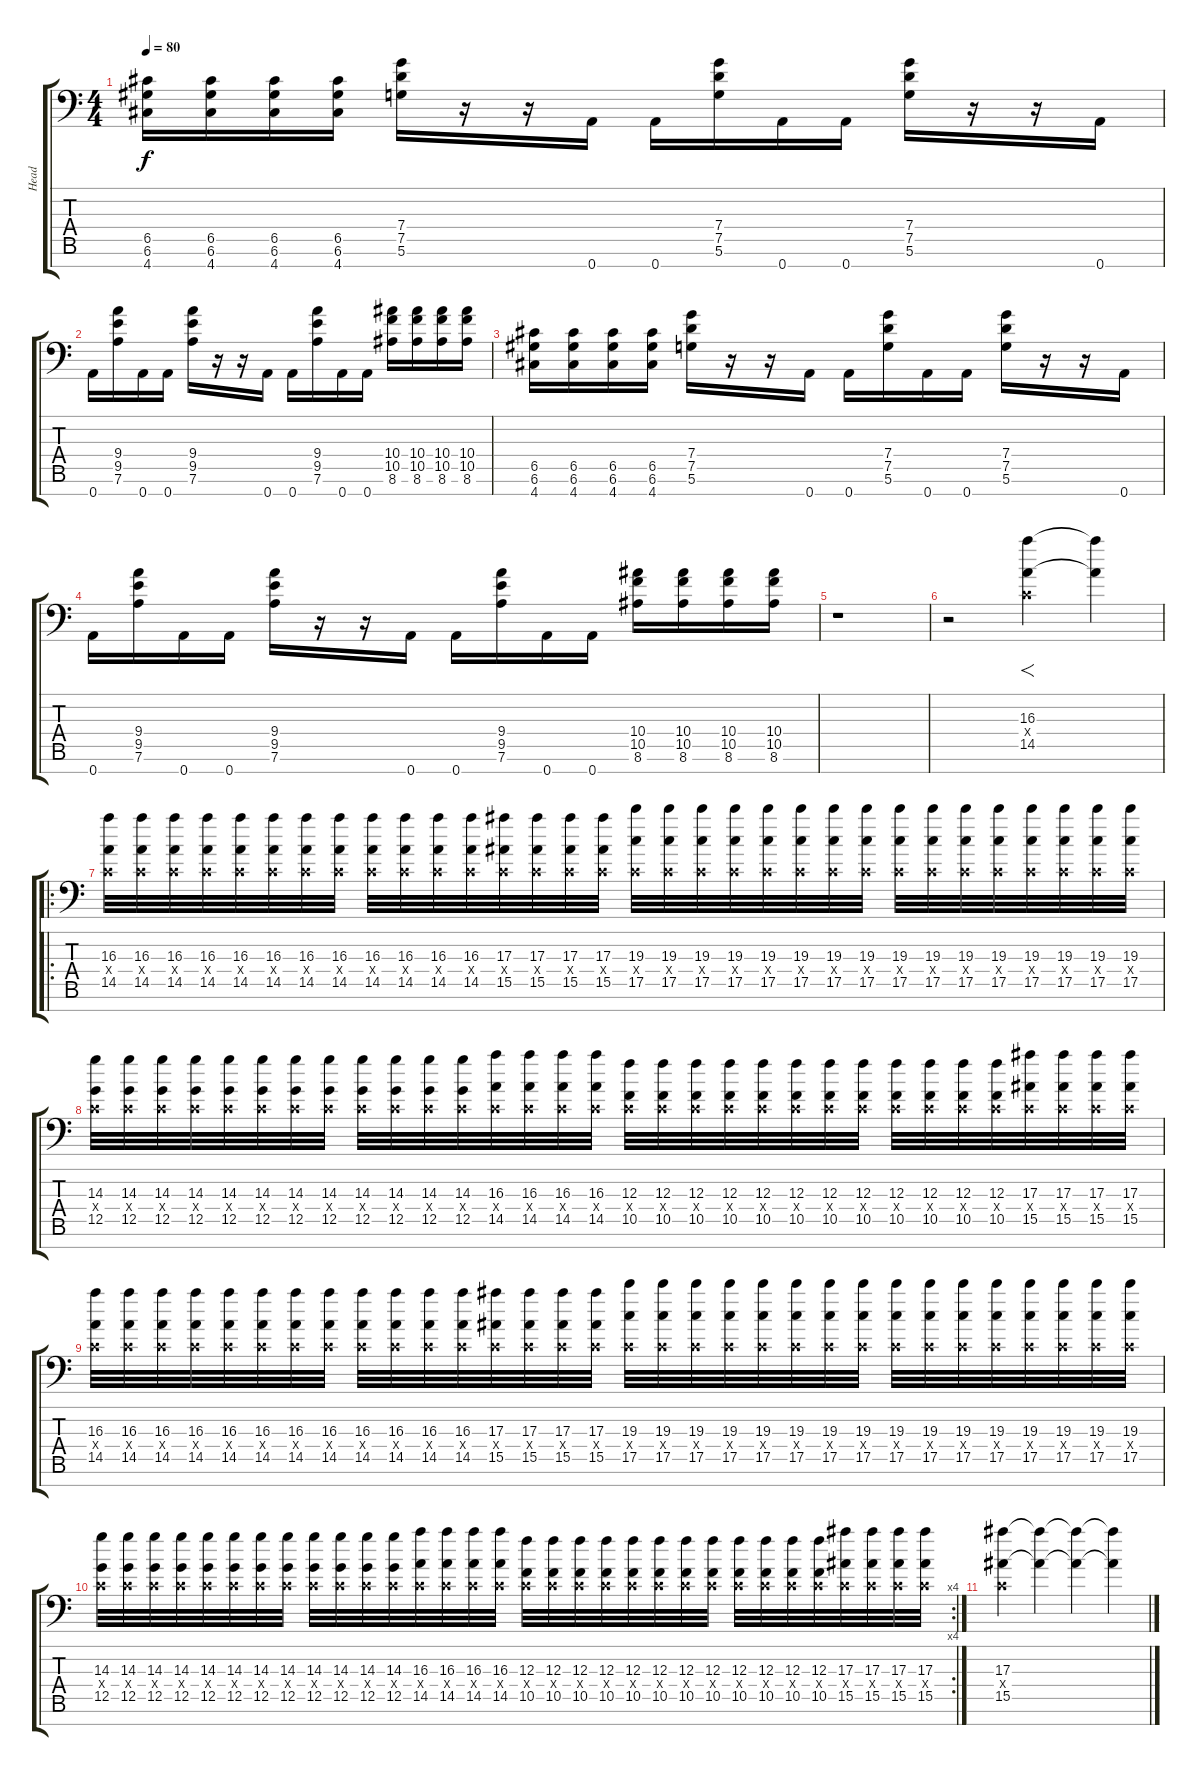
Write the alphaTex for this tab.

\track ("Head" "Head") {instrument overdrivenguitar}
\staff {score tabs}
\tuning (D4 A3 F3 C3 G2 D2 A1) {hide}
\ts (4 4)
\tempo 80
\clef f4
\ks c
(6.5 6.6 4.7).16{dy f volume 16} (6.5 6.6 4.7).16 (6.5 6.6 4.7).16 (6.5 6.6 4.7).16 (7.4 7.5 5.6).16 r.16 r.16 0.7.16 0.7.16 (7.4 7.5 5.6).16 0.7.16 0.7.16 (7.4 7.5 5.6).16 r.16 r.16 0.7.16 |
0.7.16 (9.4 9.5 7.6).16 0.7.16 0.7.16 (9.4 9.5 7.6).16 r.16 r.16 0.7.16 0.7.16 (9.4 9.5 7.6).16 0.7.16 0.7.16 (10.4 10.5 8.6).16 (10.4 10.5 8.6).16 (10.4 10.5 8.6).16 (10.4 10.5 8.6).16 |
(6.5 6.6 4.7).16{volume 16} (6.5 6.6 4.7).16 (6.5 6.6 4.7).16 (6.5 6.6 4.7).16 (7.4 7.5 5.6).16 r.16 r.16 0.7.16 0.7.16 (7.4 7.5 5.6).16 0.7.16 0.7.16 (7.4 7.5 5.6).16 r.16 r.16 0.7.16 |
0.7.16 (9.4 9.5 7.6).16 0.7.16 0.7.16 (9.4 9.5 7.6).16 r.16 r.16 0.7.16 0.7.16 (9.4 9.5 7.6).16 0.7.16 0.7.16 (10.4 10.5 8.6).16 (10.4 10.5 8.6).16 (10.4 10.5 8.6).16 (10.4 10.5 8.6).16 |
r.1{instrument distortionguitar} |
r.2 (16.3 0.4{x} 14.5).4{f} (16.3{t} 14.5{t}).4 |
\ro
(16.3 0.4{x} 14.5).32{volume 6 instrument distortionguitar} (16.3 0.4{x} 14.5).32 (16.3 0.4{x} 14.5).32 (16.3 0.4{x} 14.5).32 (16.3 0.4{x} 14.5).32 (16.3 0.4{x} 14.5).32 (16.3 0.4{x} 14.5).32 (16.3 0.4{x} 14.5).32 (16.3 0.4{x} 14.5).32 (16.3 0.4{x} 14.5).32 (16.3 0.4{x} 14.5).32 (16.3 0.4{x} 14.5).32 (17.3 0.4{x} 15.5).32 (17.3 0.4{x} 15.5).32 (17.3 0.4{x} 15.5).32 (17.3 0.4{x} 15.5).32 (19.3 0.4{x} 17.5).32 (19.3 0.4{x} 17.5).32 (19.3 0.4{x} 17.5).32 (19.3 0.4{x} 17.5).32 (19.3 0.4{x} 17.5).32 (19.3 0.4{x} 17.5).32 (19.3 0.4{x} 17.5).32 (19.3 0.4{x} 17.5).32 (19.3 0.4{x} 17.5).32 (19.3 0.4{x} 17.5).32 (19.3 0.4{x} 17.5).32 (19.3 0.4{x} 17.5).32 (19.3 0.4{x} 17.5).32 (19.3 0.4{x} 17.5).32 (19.3 0.4{x} 17.5).32 (19.3 0.4{x} 17.5).32 |
(14.3 0.4{x} 12.5).32 (14.3 0.4{x} 12.5).32 (14.3 0.4{x} 12.5).32 (14.3 0.4{x} 12.5).32 (14.3 0.4{x} 12.5).32 (14.3 0.4{x} 12.5).32 (14.3 0.4{x} 12.5).32 (14.3 0.4{x} 12.5).32 (14.3 0.4{x} 12.5).32 (14.3 0.4{x} 12.5).32 (14.3 0.4{x} 12.5).32 (14.3 0.4{x} 12.5).32 (16.3 0.4{x} 14.5).32 (16.3 0.4{x} 14.5).32 (16.3 0.4{x} 14.5).32 (16.3 0.4{x} 14.5).32 (12.3 0.4{x} 10.5).32 (12.3 0.4{x} 10.5).32 (12.3 0.4{x} 10.5).32 (12.3 0.4{x} 10.5).32 (12.3 0.4{x} 10.5).32 (12.3 0.4{x} 10.5).32 (12.3 0.4{x} 10.5).32 (12.3 0.4{x} 10.5).32 (12.3 0.4{x} 10.5).32 (12.3 0.4{x} 10.5).32 (12.3 0.4{x} 10.5).32 (12.3 0.4{x} 10.5).32 (17.3 0.4{x} 15.5).32 (17.3 0.4{x} 15.5).32 (17.3 0.4{x} 15.5).32 (17.3 0.4{x} 15.5).32 |
(16.3 0.4{x} 14.5).32 (16.3 0.4{x} 14.5).32 (16.3 0.4{x} 14.5).32 (16.3 0.4{x} 14.5).32 (16.3 0.4{x} 14.5).32 (16.3 0.4{x} 14.5).32 (16.3 0.4{x} 14.5).32 (16.3 0.4{x} 14.5).32 (16.3 0.4{x} 14.5).32 (16.3 0.4{x} 14.5).32 (16.3 0.4{x} 14.5).32 (16.3 0.4{x} 14.5).32 (17.3 0.4{x} 15.5).32 (17.3 0.4{x} 15.5).32 (17.3 0.4{x} 15.5).32 (17.3 0.4{x} 15.5).32 (19.3 0.4{x} 17.5).32 (19.3 0.4{x} 17.5).32 (19.3 0.4{x} 17.5).32 (19.3 0.4{x} 17.5).32 (19.3 0.4{x} 17.5).32 (19.3 0.4{x} 17.5).32 (19.3 0.4{x} 17.5).32 (19.3 0.4{x} 17.5).32 (19.3 0.4{x} 17.5).32 (19.3 0.4{x} 17.5).32 (19.3 0.4{x} 17.5).32 (19.3 0.4{x} 17.5).32 (19.3 0.4{x} 17.5).32 (19.3 0.4{x} 17.5).32 (19.3 0.4{x} 17.5).32 (19.3 0.4{x} 17.5).32 |
\rc 4
(14.3 0.4{x} 12.5).32 (14.3 0.4{x} 12.5).32 (14.3 0.4{x} 12.5).32 (14.3 0.4{x} 12.5).32 (14.3 0.4{x} 12.5).32 (14.3 0.4{x} 12.5).32 (14.3 0.4{x} 12.5).32 (14.3 0.4{x} 12.5).32 (14.3 0.4{x} 12.5).32 (14.3 0.4{x} 12.5).32 (14.3 0.4{x} 12.5).32 (14.3 0.4{x} 12.5).32 (16.3 0.4{x} 14.5).32 (16.3 0.4{x} 14.5).32 (16.3 0.4{x} 14.5).32 (16.3 0.4{x} 14.5).32 (12.3 0.4{x} 10.5).32 (12.3 0.4{x} 10.5).32 (12.3 0.4{x} 10.5).32 (12.3 0.4{x} 10.5).32 (12.3 0.4{x} 10.5).32 (12.3 0.4{x} 10.5).32 (12.3 0.4{x} 10.5).32 (12.3 0.4{x} 10.5).32 (12.3 0.4{x} 10.5).32 (12.3 0.4{x} 10.5).32 (12.3 0.4{x} 10.5).32 (12.3 0.4{x} 10.5).32 (17.3 0.4{x} 15.5).32 (17.3 0.4{x} 15.5).32 (17.3 0.4{x} 15.5).32 (17.3 0.4{x} 15.5).32 |
(17.3 0.4{x} 15.5).4 (17.3{t} 15.5{t}).4 (17.3{t} 15.5{t}).4 (17.3{t} 15.5{t}).4
